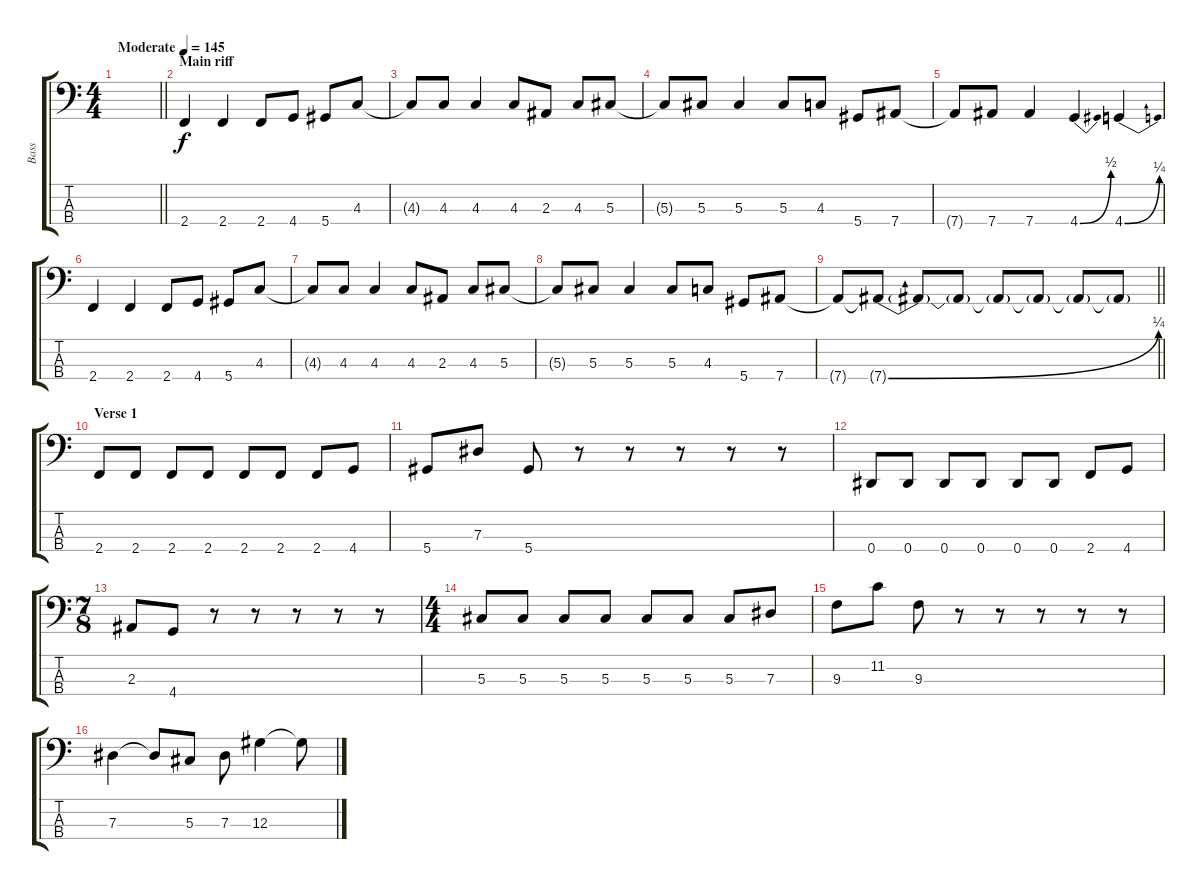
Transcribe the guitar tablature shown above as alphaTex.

\track ("Bass" "Bass") {instrument electricbassfinger}
\staff {score tabs}
\tuning (Gb2 Db2 Ab1 Eb1) {hide}
\ts (4 4)
\tempo (145 "Moderate")
\clef f4
\barLineRight lightlight
\ks c
|
\section ("" "Main riff")
2.4.4 2.4.4 2.4.8 4.4.8 5.4.8 4.3.8 |
4.3{t}.8 4.3.8 4.3.4 4.3.8 2.3.8 4.3.8 5.3.8 |
5.3{t}.8 5.3.8 5.3.4 5.3.8 4.3.8 5.4.8 7.4.8 |
7.4{t}.8 7.4.8 7.4.4 4.4{be (bend 0 0 60 2)}.4 4.4{be (bend 0 0 60 1)}.4 |
2.4.4 2.4.4 2.4.8 4.4.8 5.4.8 4.3.8 |
4.3{t}.8 4.3.8 4.3.4 4.3.8 2.3.8 4.3.8 5.3.8 |
5.3{t}.8 5.3.8 5.3.4 5.3.8 4.3.8 5.4.8 7.4.8 |
\barLineRight lightlight
7.4{t}.8 7.4{be (bend 0 0 60 1) t}.8 7.4{t}.8 7.4{t}.8 7.4{t}.8 7.4{t}.8 7.4{t}.8 7.4{t}.8 |
\section ("" "Verse 1")
2.4.8{volume 10} 2.4.8 2.4.8 2.4.8 2.4.8 2.4.8 2.4.8 4.4.8 |
5.4.8 7.3.8 5.4.8 r.8 r.8 r.8 r.8 r.8 |
0.4.8 0.4.8 0.4.8 0.4.8 0.4.8 0.4.8 2.4.8 4.4.8 |
\ts (7 8)
2.3.8 4.4.8 r.8 r.8 r.8 r.8 r.8 |
\ts (4 4)
5.3.8 5.3.8 5.3.8 5.3.8 5.3.8 5.3.8 5.3.8 7.3.8 |
9.3.8 11.2.8 9.3.8 r.8 r.8 r.8 r.8 r.8 |
7.3.4{volume 16} 7.3{t}.8 5.3.8 7.3.8 12.3.4 12.3{t}.8
